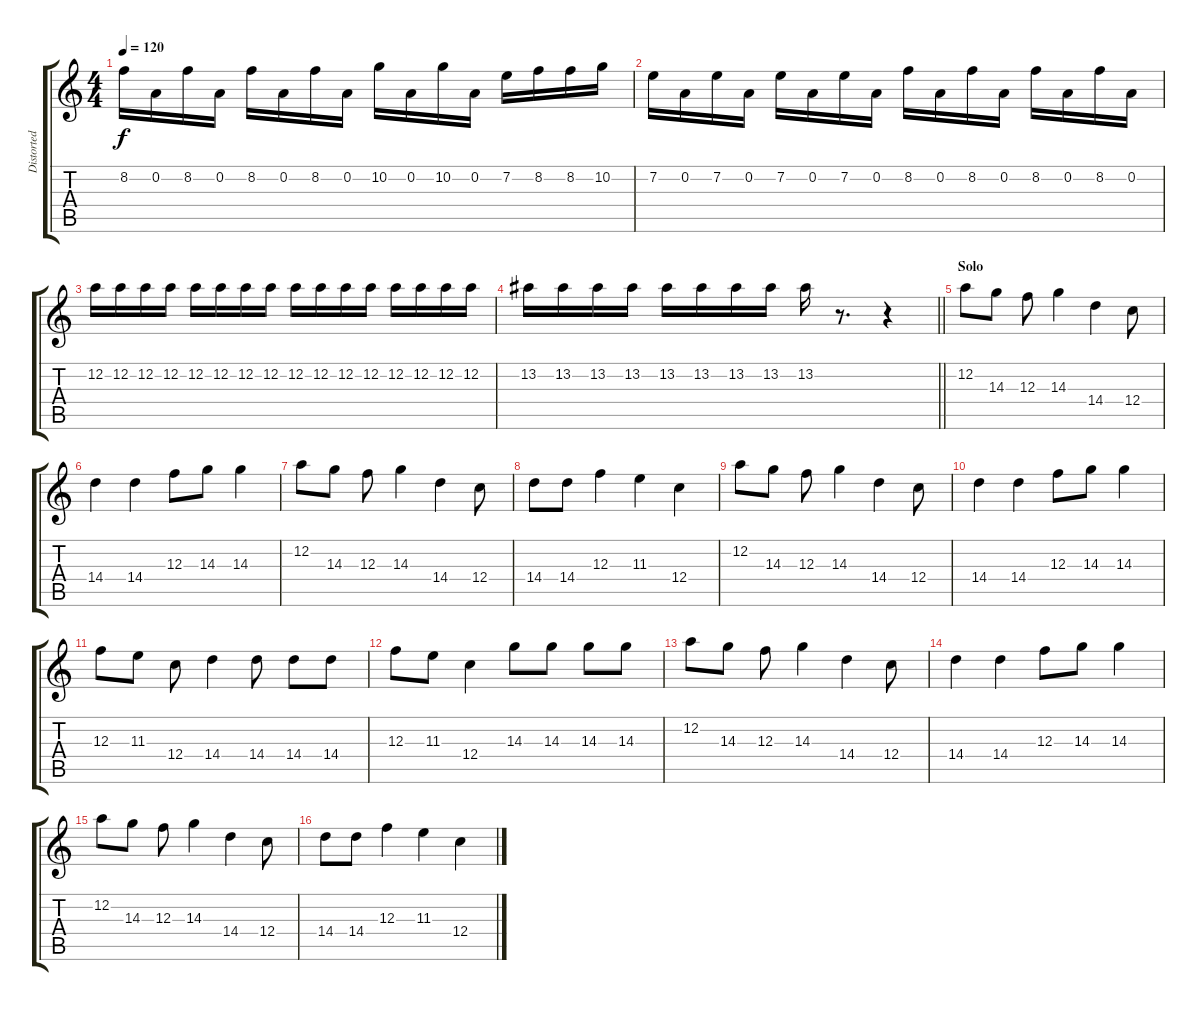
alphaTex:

\track ("Distorted Lead" "Distorted ") {instrument distortionguitar}
\staff {score tabs}
\tuning (D4 A3 F3 C3 G2 D2) {hide}
\ts (4 4)
\tempo 120
\clef g2
\ks c
8.2.16{dy f} 0.2.16 8.2.16 0.2.16 8.2.16 0.2.16 8.2.16 0.2.16 10.2.16 0.2.16 10.2.16 0.2.16 7.2.16 8.2.16 8.2.16 10.2.16 |
7.2.16 0.2.16 7.2.16 0.2.16 7.2.16 0.2.16 7.2.16 0.2.16 8.2.16 0.2.16 8.2.16 0.2.16 8.2.16 0.2.16 8.2.16 0.2.16 |
12.2.16 12.2.16 12.2.16 12.2.16 12.2.16 12.2.16 12.2.16 12.2.16 12.2.16 12.2.16 12.2.16 12.2.16 12.2.16 12.2.16 12.2.16 12.2.16 |
\barLineRight lightlight
13.2.16 13.2.16 13.2.16 13.2.16 13.2.16 13.2.16 13.2.16 13.2.16 13.2.16 r.8{d} r.4 |
\section ("" "Solo")
12.2.8 14.3.8 12.3.8 14.3.4 14.4.4 12.4.8 |
14.4.4 14.4.4 12.3.8 14.3.8 14.3.4 |
12.2.8 14.3.8 12.3.8 14.3.4 14.4.4 12.4.8 |
14.4.8 14.4.8 12.3.4 11.3.4 12.4.4 |
12.2.8 14.3.8 12.3.8 14.3.4 14.4.4 12.4.8 |
14.4.4 14.4.4 12.3.8 14.3.8 14.3.4 |
12.3.8 11.3.8 12.4.8 14.4.4 14.4.8 14.4.8 14.4.8 |
12.3.8 11.3.8 12.4.4 14.3.8 14.3.8 14.3.8 14.3.8 |
12.2.8 14.3.8 12.3.8 14.3.4 14.4.4 12.4.8 |
14.4.4 14.4.4 12.3.8 14.3.8 14.3.4 |
12.2.8 14.3.8 12.3.8 14.3.4 14.4.4 12.4.8 |
14.4.8 14.4.8 12.3.4 11.3.4 12.4.4
